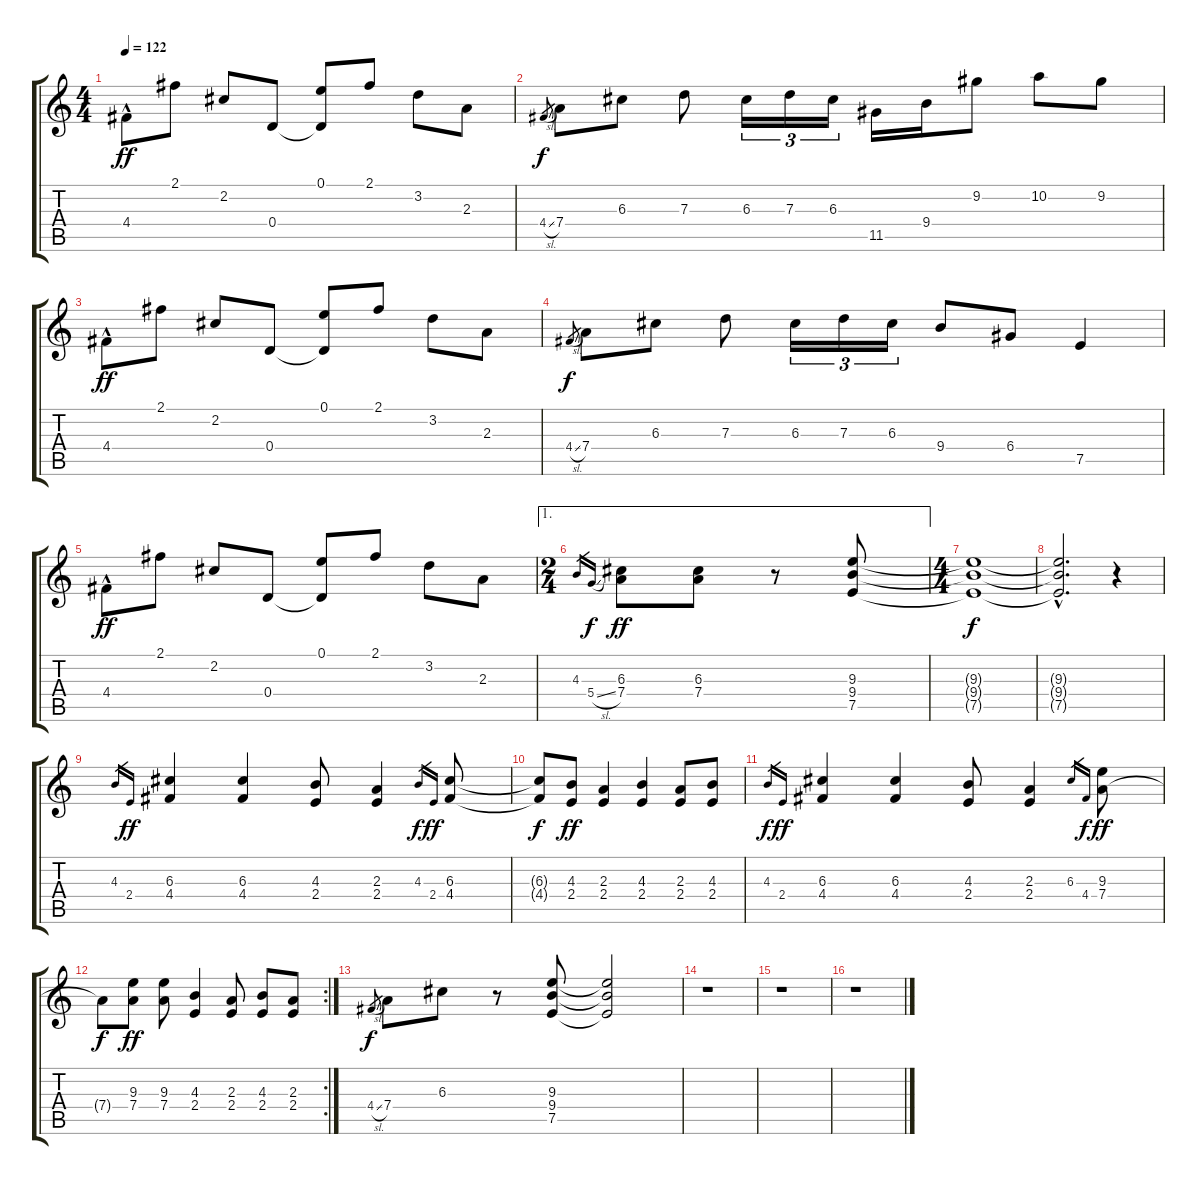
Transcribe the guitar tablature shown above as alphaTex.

\track "" {instrument distortionguitar}
\staff {score tabs}
\tuning (E4 B3 G3 D3 A2 E2) {hide}
\ts (4 4)
\tempo 122
\clef g2
\ks c
4.4{hac}.8{dy ff} 2.1.8 2.2.8 0.4.8 (0.1 0.4{t}).8 2.1.8 3.2.8 2.3.8 |
4.4{sl}.8{gr dy f} 7.4.8 6.3.8 7.3.8 6.3.16{tu (3 2)} 7.3.16{tu (3 2)} 6.3.16{tu (3 2)} 11.5.16 9.4.16 9.2.8 10.2.8 9.2.8 |
4.4{hac}.8{dy ff} 2.1.8 2.2.8 0.4.8 (0.1 0.4{t}).8 2.1.8 3.2.8 2.3.8 |
4.4{sl}.8{gr dy f} 7.4.8 6.3.8 7.3.8 6.3.16{tu (3 2)} 7.3.16{tu (3 2)} 6.3.16{tu (3 2)} 9.4.8 6.4.8 7.5.4 |
4.4{hac}.8{dy ff} 2.1.8 2.2.8 0.4.8 (0.1 0.4{t}).8 2.1.8 3.2.8 2.3.8 |
\ae 1
\ts (2 4)
4.3.16{gr} 5.4{sl}.16{gr dy f} (6.3 7.4).8{dy ff} (6.3 7.4).8 r.8 (9.3 9.4 7.5).8 |
\ts (4 4)
(9.3{t} 9.4{t} 7.5{t}).1{dy f} |
(9.3{hac t} 9.4{hac t} 7.5{hac t}).2{d} r.4 |
4.3.16{gr} 2.4.16{gr dy ff} (6.3 4.4).4 (6.3 4.4).4 (4.3 2.4).8 (2.3 2.4).4 4.3.16{gr dy f} 2.4.16{gr dy ff} (6.3 4.4).8 |
(6.3{t} 4.4{t}).8{dy f} (4.3 2.4).8{dy ff} (2.3 2.4).4 (4.3 2.4).4 (2.3 2.4).8 (4.3 2.4).8 |
4.3.16{gr dy f} 2.4.16{gr dy ff} (6.3 4.4).4 (6.3 4.4).4 (4.3 2.4).8 (2.3 2.4).4 6.3.16{gr} 4.4.16{gr dy f} (9.3 7.4).8{dy ff} |
\rc 2
7.4{t}.8{dy f} (9.3 7.4).8{dy ff} (9.3 7.4).8 (4.3 2.4).4 (2.3 2.4).8 (4.3 2.4).8 (2.3 2.4).8 |
4.4{sl}.8{gr dy f} 7.4.8 6.3.8 r.8 (9.3 9.4 7.5).8 (9.3{t} 9.4{t} 7.5{t}).2 |
r.1 |
r.1 |
r.1
